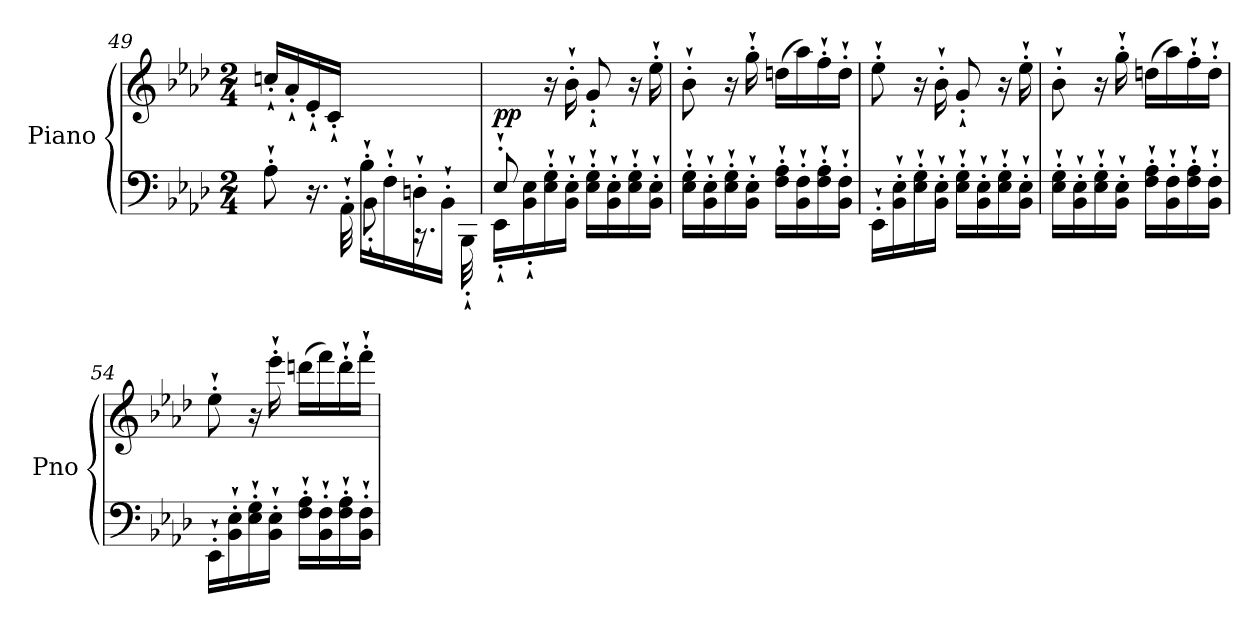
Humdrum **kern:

**kern	**kern	**dynam
*part1	*part1	*part1
*staff2	*staff1	*staff1/2
*I"Piano	*	*
*I'Pno	*	*
*clefF4	*clefG2	*
*k[b-e-a-d-]	*k[b-e-a-d-]	*
*M2/4	*M2/4	*
=49	=49	=49
*^	*	*
!	!	!	!LO:DY:b
4ryy	8A-`'\	16ccn`'/LL	other-dynamics
.	.	16a-`'/	.
.	16.r	16e-`'/	.
.	.	16c`'/JJ	.
.	32AA-`'\	.	.
16B-`'\LL	8BB-`'\	4ryy	.
16F`'\	.	.	.
16Dn`'\	16.rCC	.	.
16BB-`'\JJ	.	.	.
.	32BBB-`'\	.	.
!!LO:LB:g=z
=50	=50	=50	=50
!	!	!	!LO:DY:b
8E-`'/	16EE-`'\LL	8ryy	pp
.	16BB-\`' 16E-\`'	.	.
4.ryy	16E-\`' 16G\`'	16r	.
.	16BB-\`' 16E-\`'JJ	16b-`'\	.
.	16E-\`' 16G\`'LL	8g`'/	.
.	16BB-\`' 16E-\`'	.	.
.	16E-\`' 16G\`'	16r	.
.	16BB-\`' 16E-\`'JJ	16ee-`'\	.
*v	*v	*	*
!!LO:LB:g=z
=51	=51	=51
16E-\`' 16G\`'LL	8b-`'\	.
16BB-\`' 16E-\`'	.	.
16E-\`' 16G\`'	16r	.
16BB-\`' 16E-\`'JJ	16gg`'\	.
16F\`' 16A-\`'LL	(16ddn\LL	.
16BB-\`' 16F\`'	16aa-\)	.
16F\`' 16A-\`'	16ff`'\	.
16BB-\`' 16F\`'JJ	16dd`'\JJ	.
=52	=52	=52
!	!	!LO:DY:b
16EE-`'\LL	8ee-`'\	other-dynamics
16BB-\`' 16E-\`'	.	.
16E-\`' 16G\`'	16r	.
16BB-\`' 16E-\`'JJ	16b-`'\	.
16E-\`' 16G\`'LL	8g`'/	.
16BB-\`' 16E-\`'	.	.
16E-\`' 16G\`'	16r	.
16BB-\`' 16E-\`'JJ	16ee-`'\	.
=53	=53	=53
16E-\`' 16G\`'LL	8b-`'\	.
16BB-\`' 16E-\`'	.	.
16E-\`' 16G\`'	16r	.
16BB-\`' 16E-\`'JJ	16gg`'\	.
16F\`' 16A-\`'LL	(16ddn\LL	.
16BB-\`' 16F\`'	16aa-\)	.
16F\`' 16A-\`'	16ff`'\	.
16BB-\`' 16F\`'JJ	16dd`'\JJ	.
=54	=54	=54
16EE-`'\LL	8ee-`'\	.
16BB-\`' 16E-\`'	.	.
16E-\`' 16G\`'	16r	.
16BB-\`' 16E-\`'JJ	16eee-`'\	.
16F\`' 16A-\`'LL	(16dddn\LL	.
16BB-\`' 16F\`'	16fff\)	.
16F\`' 16A-\`'	16ddd`'\	.
16BB-\`' 16F\`'JJ	16fff`'\JJ	.
=	=	=
*-	*-	*-
